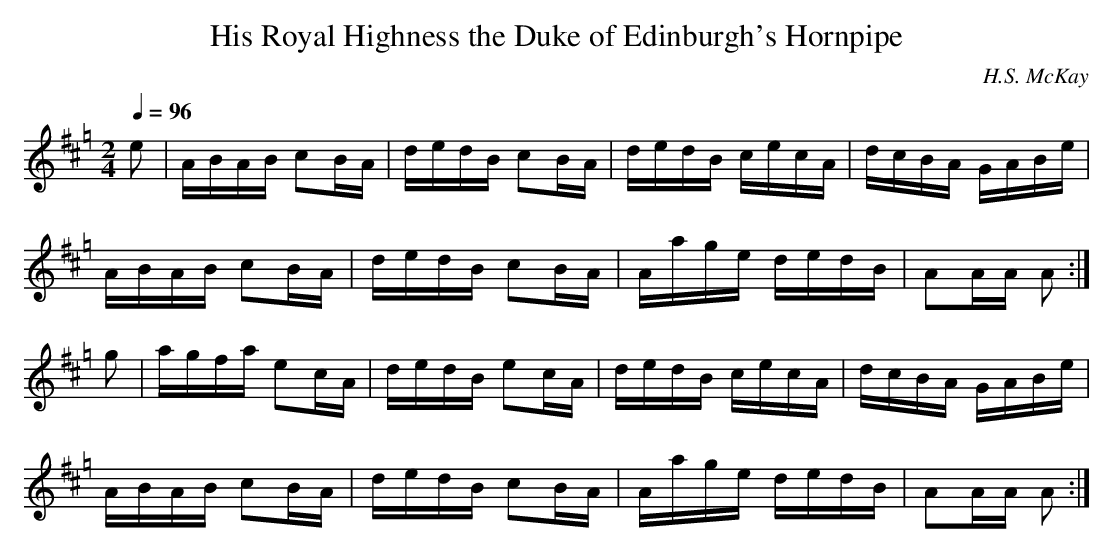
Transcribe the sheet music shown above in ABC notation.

X:1
T:His Royal Highness the Duke of Edinburgh's Hornpipe
C:H.S. McKay
M:2/4
L:1/16
Q:1/4=96
K:Hp
e2|ABAB c2BA|dedB c2BA|dedB cecA|dcBA GABe|
   ABAB c2BA|dedB c2BA|Aage dedB|A2AA A2 :|
g2|agfa e2cA|dedB e2cA|dedB cecA|dcBA GABe|
   ABAB c2BA|dedB c2BA|Aage dedB|A2AA A2 :|
